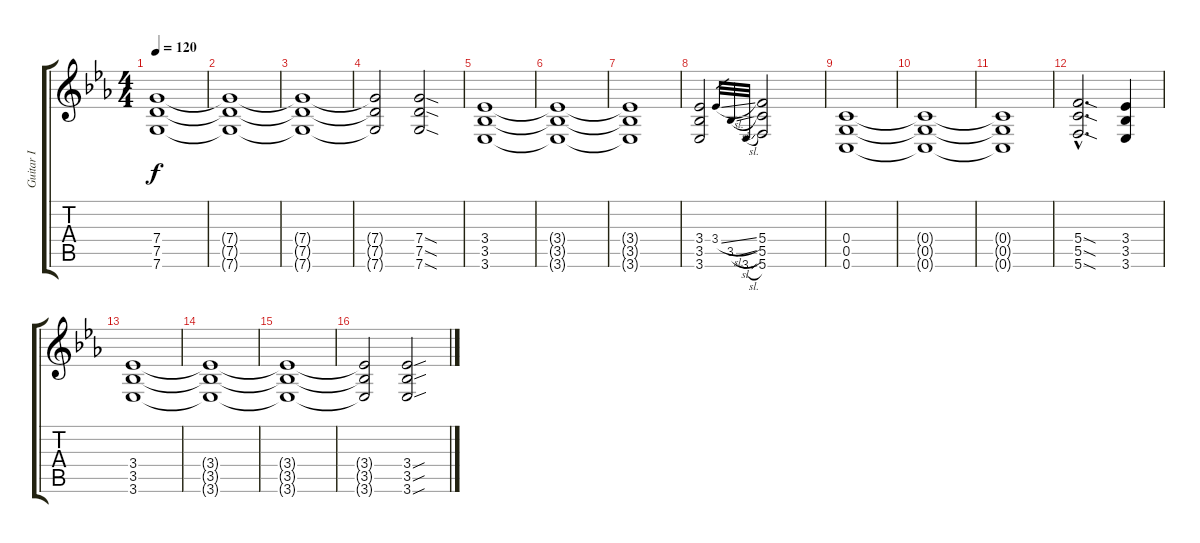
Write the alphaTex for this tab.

\track ("Guitar I" "Guitar I") {instrument distortionguitar}
\staff {score tabs}
\tuning (D4 A3 F3 C3 G2 C2) {hide}
\ts (4 4)
\tempo 120
\clef g2
\ks eb
(7.4 7.5 7.6).1{dy f} |
(7.4{t} 7.5{t} 7.6{t}).1 |
(7.4{t} 7.5{t} 7.6{t}).1 |
(7.4{t} 7.5{t} 7.6{t}).2 (7.4{sod} 7.5{sod} 7.6{sod}).2 |
(3.4 3.5 3.6).1 |
(3.4{t} 3.5{t} 3.6{t}).1 |
(3.4{t} 3.5{t} 3.6{t}).1 |
(3.4 3.5 3.6).2 3.4{sl}.32{gr} 3.5{sl}.32{gr} 3.6{sl}.32{gr} (5.4 5.5 5.6).2 |
(0.4 0.5 0.6).1 |
(0.4{t} 0.5{t} 0.6{t}).1 |
(0.4{t} 0.5{t} 0.6{t}).1 |
(5.4{sod hac} 5.5{sod hac} 5.6{sod hac}).2{d} (3.4 3.5 3.6).4 |
(3.4 3.5 3.6).1 |
(3.4{t} 3.5{t} 3.6{t}).1 |
(3.4{t} 3.5{t} 3.6{t}).1 |
(3.4{t} 3.5{t} 3.6{t}).2 (3.4{sou} 3.5{sou} 3.6{sou}).2
